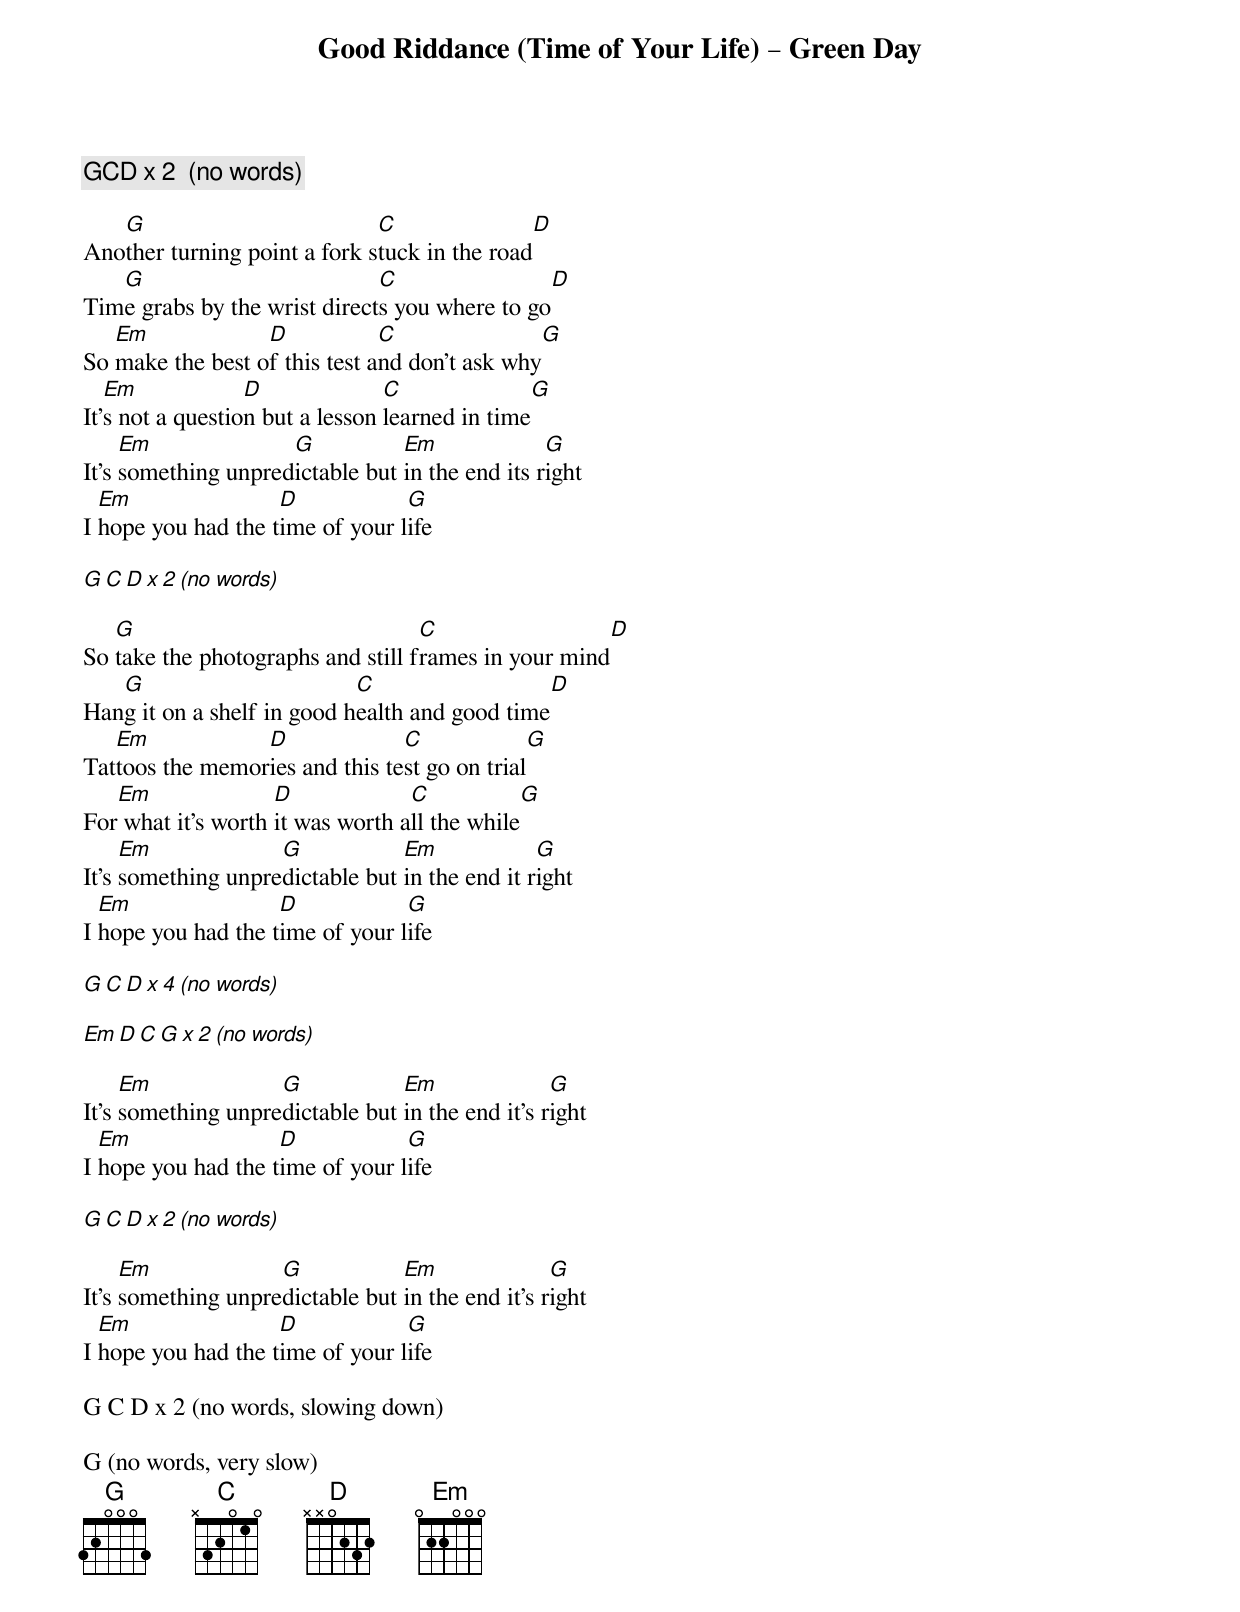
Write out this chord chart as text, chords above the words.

Good Riddance (Time of Your Life) – Green Day

GCD x 2  (no words)

   G                          C                  D
Another turning point a fork stuck in the road
   G                          C                   D
Time grabs by the wrist directs you where to go
   Em             D            C                  G
So make the best of this test and don't ask why
   Em             D              C               G
It's not a question but a lesson learned in time
     Em              G           Em              G
It's something unpredictable but in the end its right
  Em                D            G
I hope you had the time of your life

G C D x 2 (no words)

   G                               C                   D
So take the photographs and still frames in your mind
   G                        C                    D
Hang it on a shelf in good health and good time
   Em            D              C               G
Tattoos the memories and this test go on trial
   Em               D             C             G
For what it's worth it was worth all the while
     Em             G            Em             G
It's something unpredictable but in the end it right
  Em                D            G
I hope you had the time of your life

G C D x 4 (no words)

Em D C G x 2 (no words)

     Em             G            Em               G
It's something unpredictable but in the end it's right
  Em                D            G
I hope you had the time of your life

G C D x 2 (no words)

     Em             G            Em               G
It's something unpredictable but in the end it's right
  Em                D            G
I hope you had the time of your life

G C D x 2 (no words, slowing down)

G (no words, very slow)
